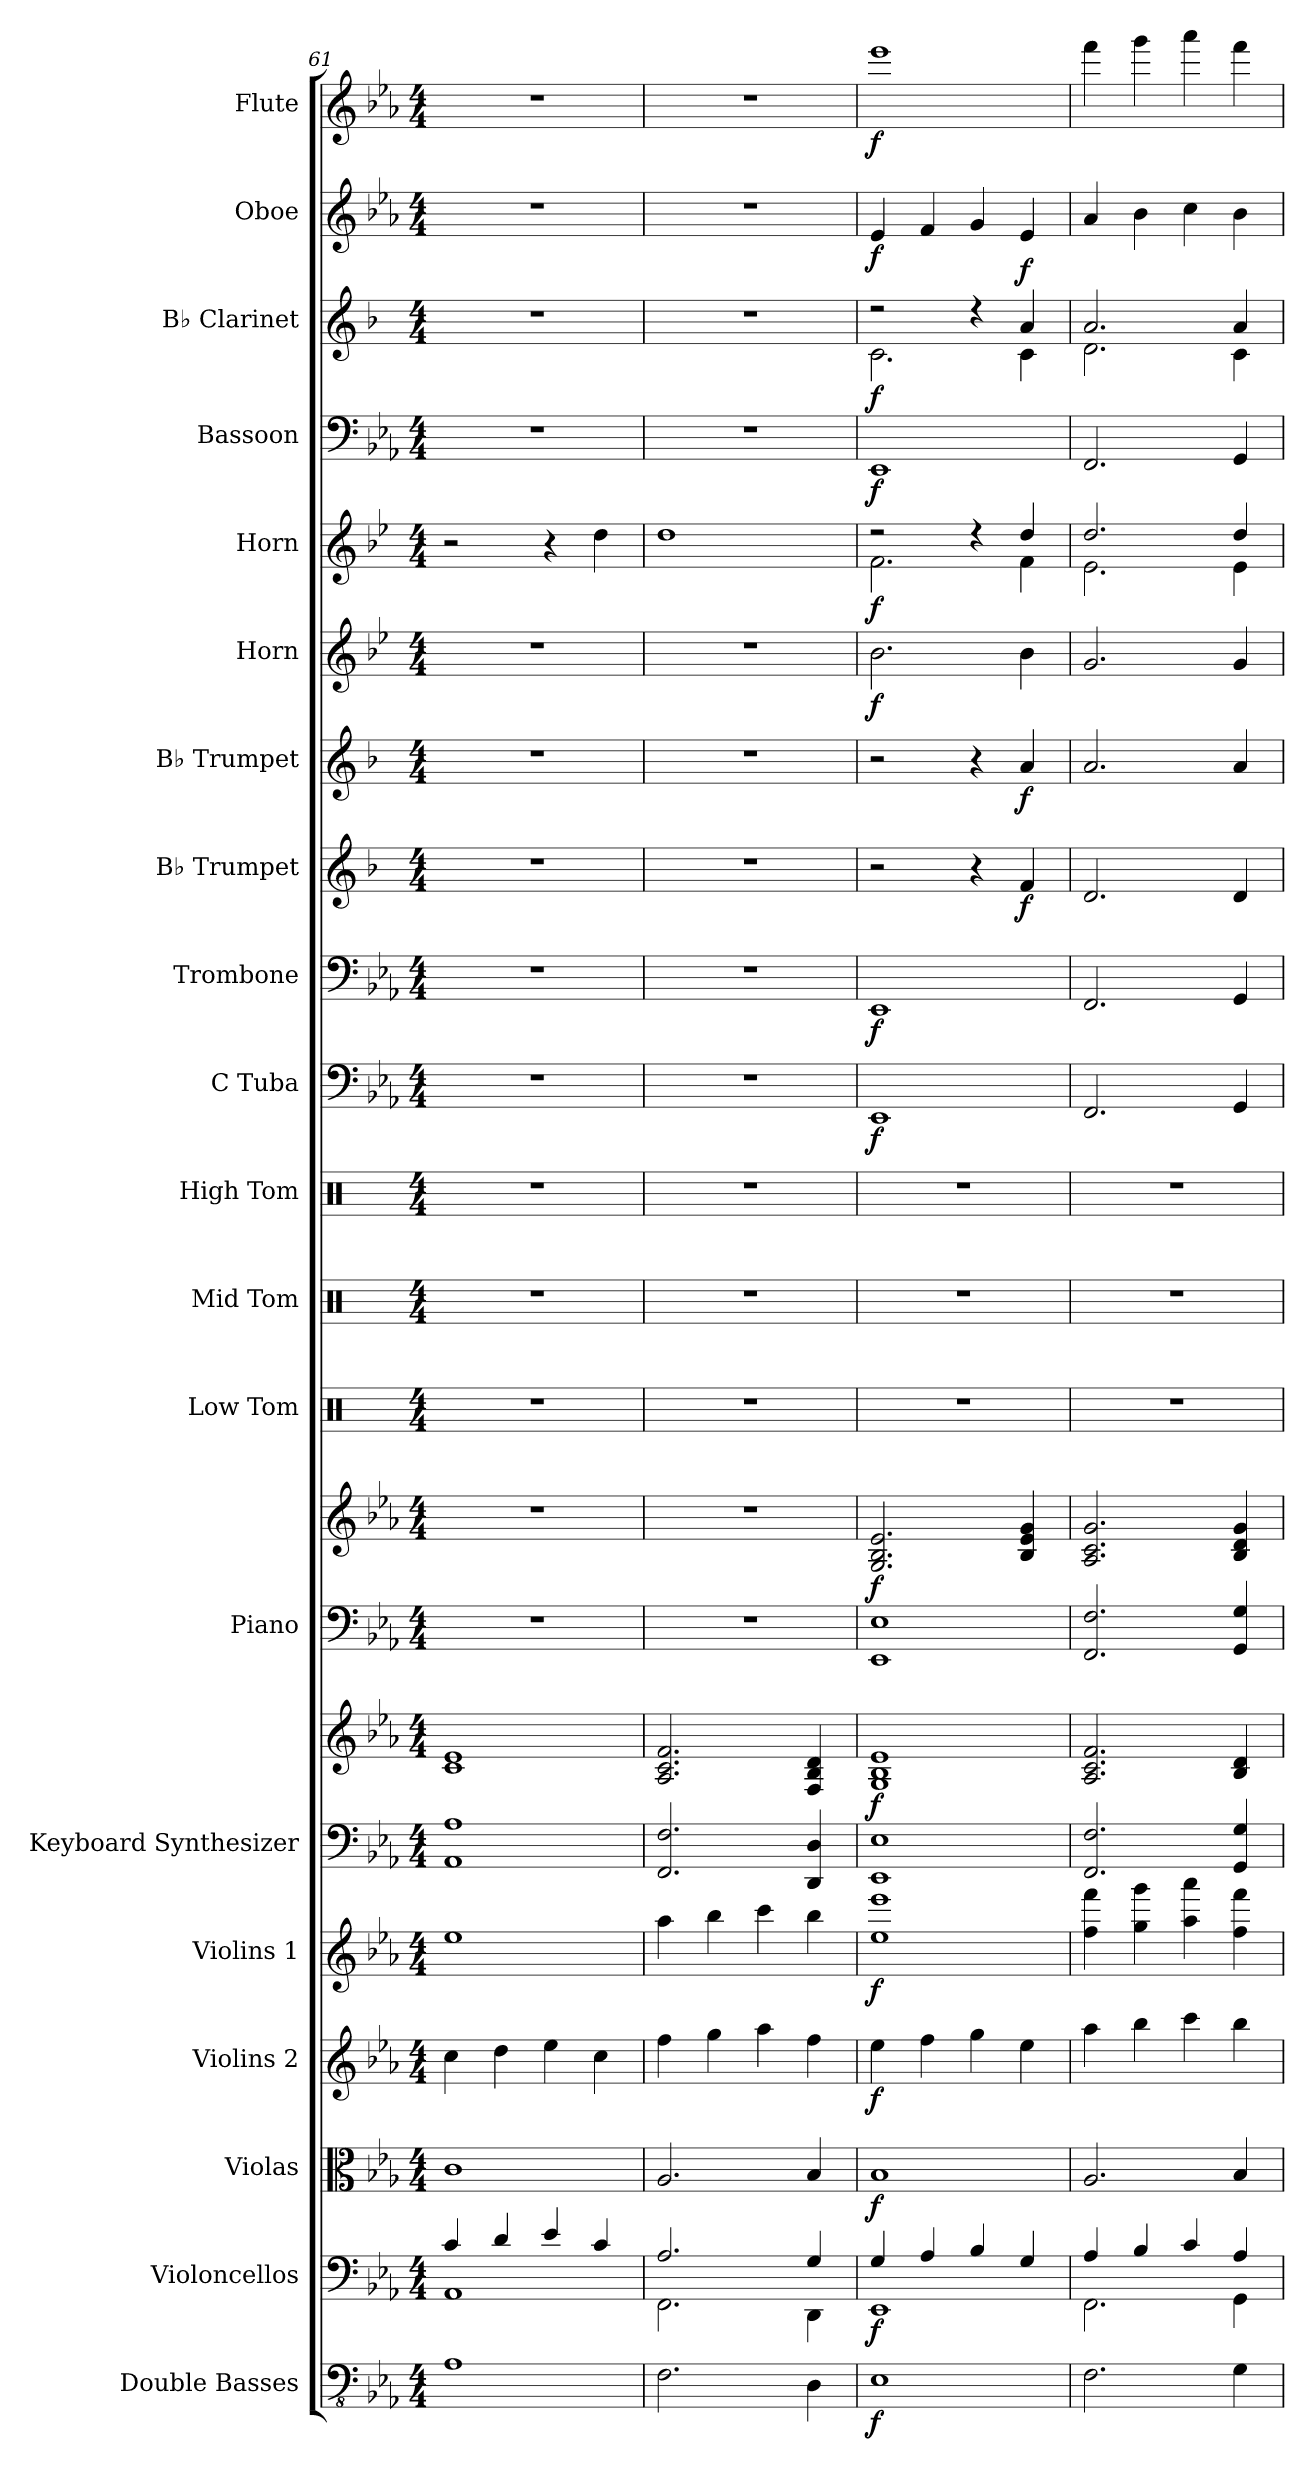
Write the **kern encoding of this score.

**kern	**dynam	**kern	**dynam	**kern	**dynam	**kern	**dynam	**kern	**dynam	**kern	**kern	**dynam	**kern	**kern	**dynam	**kern	**kern	**kern	**kern	**dynam	**kern	**dynam	**kern	**dynam	**kern	**dynam	**kern	**dynam	**kern	**dynam	**kern	**dynam	**kern	**dynam	**kern	**dynam	**kern	**dynam
*part20	*part20	*part19	*part19	*part18	*part18	*part17	*part17	*part16	*part16	*part15	*part15	*part15	*part14	*part14	*part14	*part13	*part12	*part11	*part10	*part10	*part9	*part9	*part8	*part8	*part7	*part7	*part6	*part6	*part5	*part5	*part4	*part4	*part3	*part3	*part2	*part2	*part1	*part1
*staff22	*staff22	*staff21	*staff21	*staff20	*staff20	*staff19	*staff19	*staff18	*staff18	*staff17	*staff16	*staff16/17	*staff15	*staff14	*staff14/15	*staff13	*staff12	*staff11	*staff10	*staff10	*staff9	*staff9	*staff8	*staff8	*staff7	*staff7	*staff6	*staff6	*staff5	*staff5	*staff4	*staff4	*staff3	*staff3	*staff2	*staff2	*staff1	*staff1
*I"Double Basses	*	*I"Violoncellos	*	*I"Violas	*	*I"Violins 2	*	*I"Violins 1	*	*I"Keyboard Synthesizer	*	*	*I"Piano	*	*	*I"Low Tom	*I"Mid Tom	*I"High Tom	*I"C Tuba	*	*I"Trombone	*	*I"B♭ Trumpet	*	*I"B♭ Trumpet	*	*I"Horn	*	*I"Horn	*	*I"Bassoon	*	*I"B♭ Clarinet	*	*I"Oboe	*	*I"Flute	*
*I'Dbs.	*	*I'Vlcs.	*	*I'Vlas.	*	*I'Vlns. 2	*	*I'Vlns. 1	*	*I'Synth.	*	*	*I'Pno.	*	*	*I'L. To.	*I'M. To.	*I'H. To.	*I'C Tu.	*	*I'Trb.	*	*I'B♭ Tpt.	*	*I'B♭ Tpt.	*	*I'Hn.	*	*I'Hn.	*	*I'Bsn.	*	*I'B♭ Cl.	*	*I'Ob.	*	*I'Fl.	*
*clefFv4	*	*clefF4	*	*clefC3	*	*clefG2	*	*clefG2	*	*clefF4	*clefG2	*	*clefF4	*clefG2	*	*clefX	*clefX	*clefX	*clefF4	*	*clefF4	*	*clefG2	*	*clefG2	*	*clefG2	*	*clefG2	*	*clefF4	*	*clefG2	*	*clefG2	*	*clefG2	*
*	*	*	*	*	*	*	*	*	*	*	*	*	*	*	*	*	*	*	*	*	*	*	*ITrd1c2	*	*ITrd1c2	*	*ITrd4c7	*	*ITrd4c7	*	*	*	*ITrd1c2	*	*	*	*	*
*k[b-e-a-]	*	*k[b-e-a-]	*	*k[b-e-a-]	*	*k[b-e-a-]	*	*k[b-e-a-]	*	*k[b-e-a-]	*k[b-e-a-]	*	*k[b-e-a-]	*k[b-e-a-]	*	*k[]	*k[]	*k[]	*k[b-e-a-]	*	*k[b-e-a-]	*	*k[b-e-a-]	*	*k[b-e-a-]	*	*k[b-e-a-]	*	*k[b-e-a-]	*	*k[b-e-a-]	*	*k[b-e-a-]	*	*k[b-e-a-]	*	*k[b-e-a-]	*
*E-:	*	*E-:	*	*E-:	*	*E-:	*	*E-:	*	*E-:	*E-:	*	*E-:	*E-:	*	*C:	*C:	*C:	*E-:	*	*E-:	*	*E-:	*	*E-:	*	*E-:	*	*E-:	*	*E-:	*	*E-:	*	*E-:	*	*E-:	*
*M4/4	*	*M4/4	*	*M4/4	*	*M4/4	*	*M4/4	*	*M4/4	*M4/4	*	*M4/4	*M4/4	*	*M4/4	*M4/4	*M4/4	*M4/4	*	*M4/4	*	*M4/4	*	*M4/4	*	*M4/4	*	*M4/4	*	*M4/4	*	*M4/4	*	*M4/4	*	*M4/4	*
=61	=61	=61	=61	=61	=61	=61	=61	=61	=61	=61	=61	=61	=61	=61	=61	=61	=61	=61	=61	=61	=61	=61	=61	=61	=61	=61	=61	=61	=61	=61	=61	=61	=61	=61	=61	=61	=61	=61
*	*	*^	*	*	*	*	*	*	*	*	*	*	*	*	*	*	*	*	*	*	*	*	*	*	*	*	*	*	*	*	*	*	*	*	*	*	*	*
1AA-	.	4c/	1AA-	.	1c	.	4cc\	.	1ee-	.	1AA- 1A-	1c 1e-	.	1r	1r	.	1r	1r	1r	1r	.	1r	.	1r	.	1r	.	1r	.	2r	.	1r	.	1r	.	1r	.	1r	.
.	.	4d/	.	.	.	.	4dd\	.	.	.	.	.	.	.	.	.	.	.	.	.	.	.	.	.	.	.	.	.	.	.	.	.	.	.	.	.	.	.	.
.	.	4e-/	.	.	.	.	4ee-\	.	.	.	.	.	.	.	.	.	.	.	.	.	.	.	.	.	.	.	.	.	.	4r	.	.	.	.	.	.	.	.	.
.	.	4c/	.	.	.	.	4cc\	.	.	.	.	.	.	.	.	.	.	.	.	.	.	.	.	.	.	.	.	.	.	4g\	.	.	.	.	.	.	.	.	.
=62	=62	=62	=62	=62	=62	=62	=62	=62	=62	=62	=62	=62	=62	=62	=62	=62	=62	=62	=62	=62	=62	=62	=62	=62	=62	=62	=62	=62	=62	=62	=62	=62	=62	=62	=62	=62	=62	=62	=62
2.FF\	.	2.A-/	2.FF\	.	2.A-/	.	4ff\	.	4aa-\	.	2.FF/ 2.F/	2.A-/ 2.c/ 2.f/	.	1r	1r	.	1r	1r	1r	1r	.	1r	.	1r	.	1r	.	1r	.	1g	.	1r	.	1r	.	1r	.	1r	.
.	.	.	.	.	.	.	4gg\	.	4bb-\	.	.	.	.	.	.	.	.	.	.	.	.	.	.	.	.	.	.	.	.	.	.	.	.	.	.	.	.	.	.
.	.	.	.	.	.	.	4aa-\	.	4ccc\	.	.	.	.	.	.	.	.	.	.	.	.	.	.	.	.	.	.	.	.	.	.	.	.	.	.	.	.	.	.
4DD\	.	4G/	4DD\	.	4B-/	.	4ff\	.	4bb-\	.	4DD/ 4D/	4F/ 4B-/ 4d/	.	.	.	.	.	.	.	.	.	.	.	.	.	.	.	.	.	.	.	.	.	.	.	.	.	.	.
=63	=63	=63	=63	=63	=63	=63	=63	=63	=63	=63	=63	=63	=63	=63	=63	=63	=63	=63	=63	=63	=63	=63	=63	=63	=63	=63	=63	=63	=63	=63	=63	=63	=63	=63	=63	=63	=63	=63	=63
*	*	*	*	*	*	*	*	*	*	*	*	*	*	*	*	*	*	*	*	*	*	*	*	*	*	*	*	*	*	*^	*	*	*	*^	*	*	*	*	*
!	!LO:DY:b	!	!	!LO:DY:b	!	!LO:DY:b	!	!LO:DY:b	!	!LO:DY:b	!	!	!LO:DY:b	!	!	!LO:DY:b	!	!	!	!	!LO:DY:b	!	!LO:DY:b	!	!	!	!	!	!LO:DY:b	!	!	!LO:DY:b	!	!LO:DY:b	!	!	!LO:DY:b	!	!LO:DY:b	!	!LO:DY:b
1EE-	f	4G/	1EE-	f	1B-	f	4ee-\	f	1ee- 1eee-	f	1EE- 1E-	1G 1B- 1e-	f	1EE- 1E-	2.G/ 2.B-/ 2.e-/	f	1r	1r	1r	1EE-	f	1EE-	f	2r	.	2r	.	2.e-\	f	2rdd	2.B-\	f	1EE-	f	2rdd	2.B-\	f	4e-/	f	1eee-	f
.	.	4A-/	.	.	.	.	4ff\	.	.	.	.	.	.	.	.	.	.	.	.	.	.	.	.	.	.	.	.	.	.	.	.	.	.	.	.	.	.	4f/	.	.	.
.	.	4B-/	.	.	.	.	4gg\	.	.	.	.	.	.	.	.	.	.	.	.	.	.	.	.	4r	.	4r	.	.	.	4rdd	.	.	.	.	4rdd	.	.	4g/	.	.	.
!	!	!	!	!	!	!	!	!	!	!	!	!	!	!	!	!	!	!	!	!	!	!	!	!	!LO:DY:b	!	!LO:DY:b	!	!	!	!	!	!	!	!	!	!LO:DY:a	!	!	!	!
.	.	4G/	.	.	.	.	4ee-\	.	.	.	.	.	.	.	4B-/ 4e-/ 4g/	.	.	.	.	.	.	.	.	4e-/	f	4g/	f	4e-\	.	4g/	4B-\	.	.	.	4g/	4B-\	f	4e-/	.	.	.
!!LO:PB:g=z
=64	=64	=64	=64	=64	=64	=64	=64	=64	=64	=64	=64	=64	=64	=64	=64	=64	=64	=64	=64	=64	=64	=64	=64	=64	=64	=64	=64	=64	=64	=64	=64	=64	=64	=64	=64	=64	=64	=64	=64	=64	=64
2.FF\	.	4A-/	2.FF\	.	2.A-/	.	4aa-\	.	4ff\ 4fff\	.	2.FF/ 2.F/	2.A-/ 2.c/ 2.f/	.	2.FF/ 2.F/	2.A-/ 2.c/ 2.g/	.	1r	1r	1r	2.FF/	.	2.FF/	.	2.c/	.	2.g/	.	2.c/	.	2.g/	2.A-\	.	2.FF/	.	2.g/	2.c\	.	4a-/	.	4fff\	.
.	.	4B-/	.	.	.	.	4bb-\	.	4gg\ 4ggg\	.	.	.	.	.	.	.	.	.	.	.	.	.	.	.	.	.	.	.	.	.	.	.	.	.	.	.	.	4b-\	.	4ggg\	.
.	.	4c/	.	.	.	.	4ccc\	.	4aa-\ 4aaa-\	.	.	.	.	.	.	.	.	.	.	.	.	.	.	.	.	.	.	.	.	.	.	.	.	.	.	.	.	4cc\	.	4aaa-\	.
4GG\	.	4A-/	4GG\	.	4B-/	.	4bb-\	.	4ff\ 4fff\	.	4GG/ 4G/	4B-/ 4d/	.	4GG/ 4G/	4B-/ 4d/ 4g/	.	.	.	.	4GG/	.	4GG/	.	4c/	.	4g/	.	4c/	.	4g/	4A-\	.	4GG/	.	4g/	4B-\	.	4b-\	.	4fff\	.
*	*	*v	*v	*	*	*	*	*	*	*	*	*	*	*	*	*	*	*	*	*	*	*	*	*	*	*	*	*	*	*v	*v	*	*	*	*v	*v	*	*	*	*	*
=	=	=	=	=	=	=	=	=	=	=	=	=	=	=	=	=	=	=	=	=	=	=	=	=	=	=	=	=	=	=	=	=	=	=	=	=	=	=
*-	*-	*-	*-	*-	*-	*-	*-	*-	*-	*-	*-	*-	*-	*-	*-	*-	*-	*-	*-	*-	*-	*-	*-	*-	*-	*-	*-	*-	*-	*-	*-	*-	*-	*-	*-	*-	*-	*-
